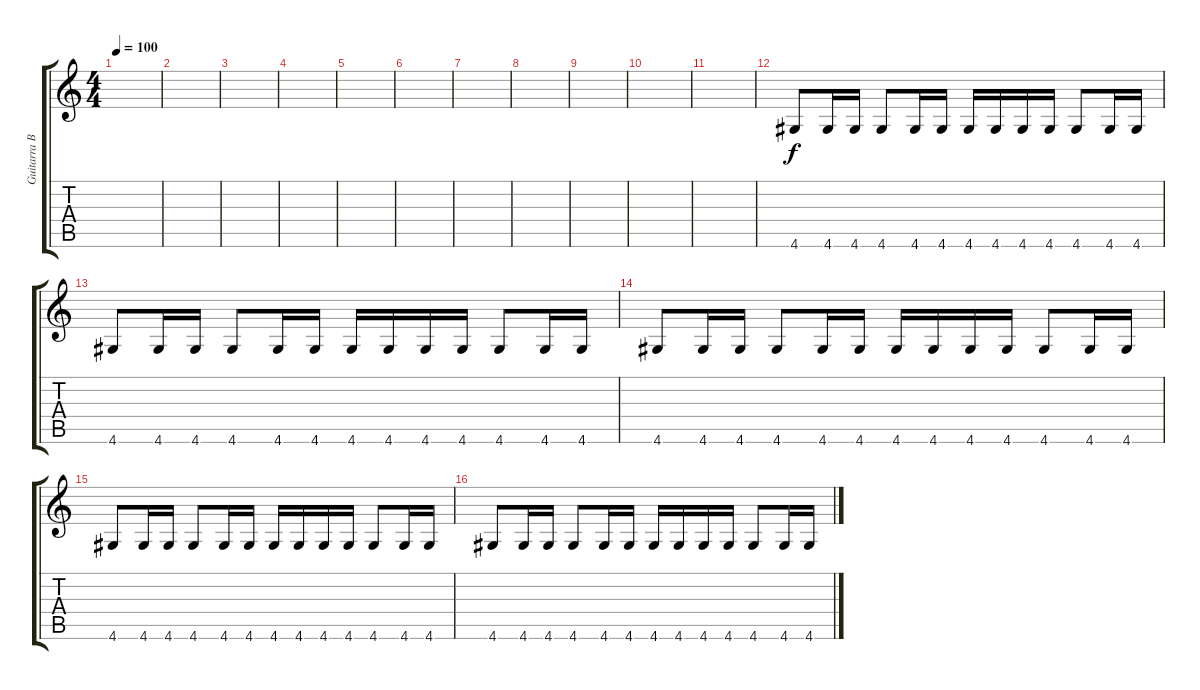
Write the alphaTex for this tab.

\track ("Guitarra Base - Rythm Guitar" "Guitarra B") {instrument distortionguitar}
\staff {score tabs}
\tuning (E4 B3 G3 D3 A2 E2) {hide}
\ts (4 4)
\tempo 100
\clef g2
\ks c
|
|
|
|
|
|
|
|
|
|
|
4.6.8{volume 10 balance 0} 4.6.16 4.6.16 4.6.8 4.6.16 4.6.16 4.6.16 4.6.16 4.6.16 4.6.16 4.6.8 4.6.16 4.6.16 |
4.6.8 4.6.16 4.6.16 4.6.8 4.6.16 4.6.16 4.6.16 4.6.16 4.6.16 4.6.16 4.6.8 4.6.16 4.6.16 |
4.6.8 4.6.16 4.6.16 4.6.8 4.6.16 4.6.16 4.6.16 4.6.16 4.6.16 4.6.16 4.6.8 4.6.16 4.6.16 |
4.6.8 4.6.16 4.6.16 4.6.8 4.6.16 4.6.16 4.6.16 4.6.16 4.6.16 4.6.16 4.6.8 4.6.16 4.6.16 |
4.6.8 4.6.16 4.6.16 4.6.8 4.6.16 4.6.16 4.6.16 4.6.16 4.6.16 4.6.16 4.6.8 4.6.16 4.6.16
